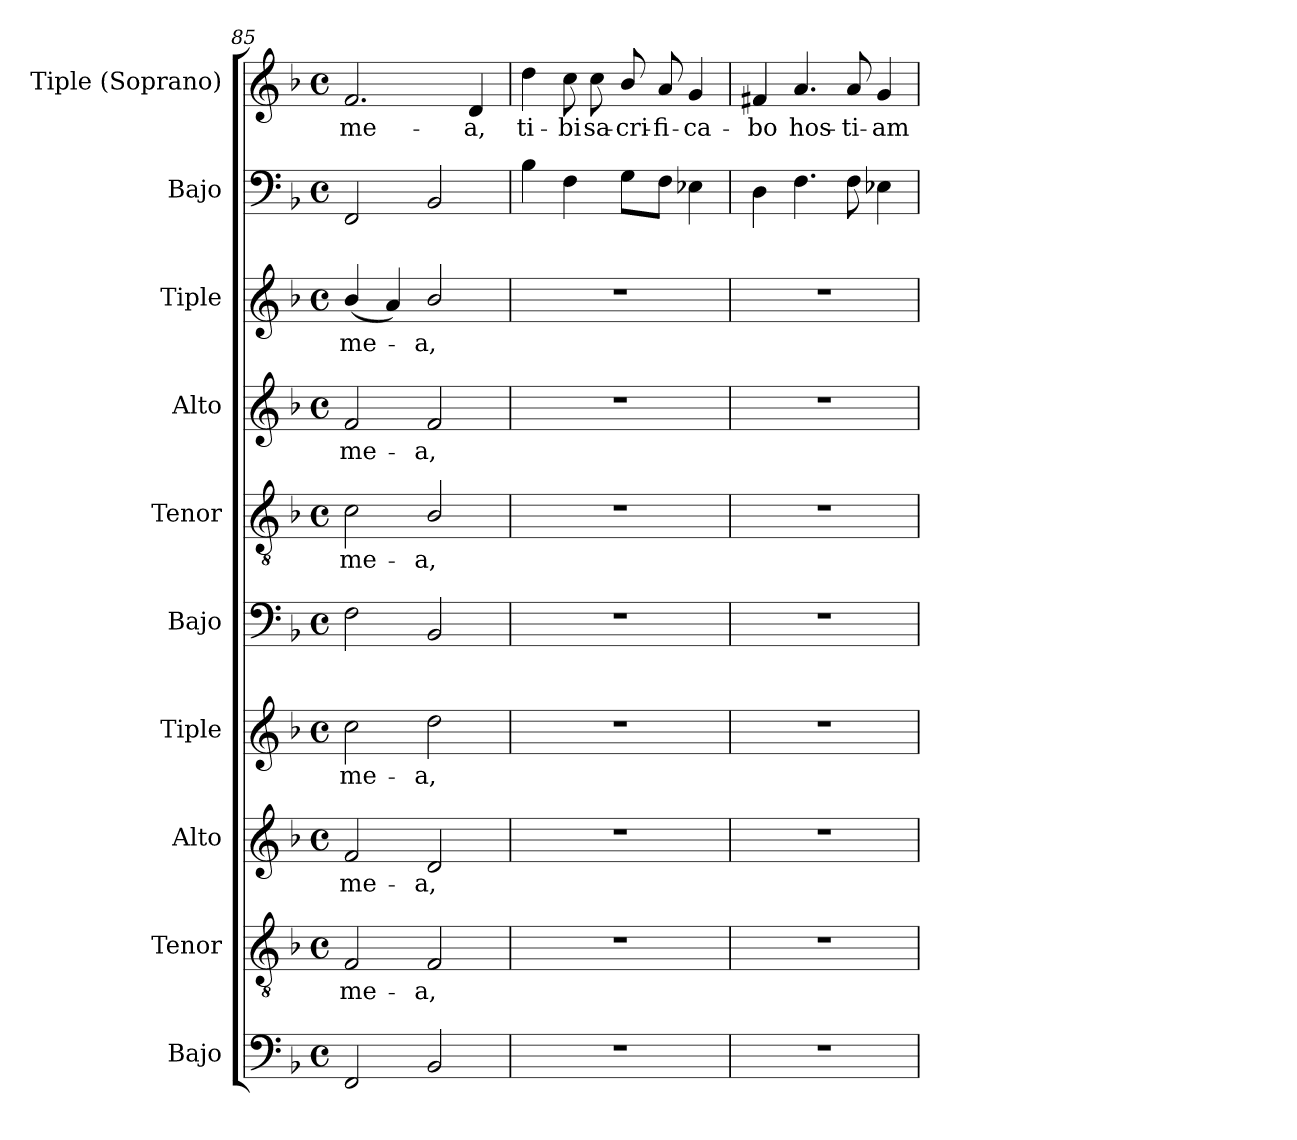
**kern	**kern	**text	**kern	**text	**kern	**text	**kern	**kern	**text	**kern	**text	**kern	**text	**kern	**kern	**text
*part10	*part9	*part9	*part8	*part8	*part7	*part7	*part6	*part5	*part5	*part4	*part4	*part3	*part3	*part2	*part1	*part1
*staff10	*staff9	*staff9	*staff8	*staff8	*staff7	*staff7	*staff6	*staff5	*staff5	*staff4	*staff4	*staff3	*staff3	*staff2	*staff1	*staff1
*I"Bajo	*I"Tenor	*	*I"Alto	*	*I"Tiple	*	*I"Bajo	*I"Tenor	*	*I"Alto	*	*I"Tiple	*	*I"Bajo	*I"Tiple (Soprano)	*
*I'B.	*I'T.	*	*I'A.	*	*	*	*I'B.	*I'T.	*	*I'A.	*	*	*	*I'B.	*I'S.	*
!!LO:PB:g=z
*clefF4	*clefGv2	*	*clefG2	*	*clefG2	*	*clefF4	*clefGv2	*	*clefG2	*	*clefG2	*	*clefF4	*clefG2	*
*	*ITrd7c12	*	*	*	*	*	*	*ITrd7c12	*	*	*	*	*	*	*	*
*k[b-]	*k[b-]	*	*k[b-]	*	*k[b-]	*	*k[b-]	*k[b-]	*	*k[b-]	*	*k[b-]	*	*k[b-]	*k[b-]	*
*F:	*F:	*	*F:	*	*F:	*	*F:	*F:	*	*F:	*	*F:	*	*F:	*F:	*
*M4/4	*M4/4	*	*M4/4	*	*M4/4	*	*M4/4	*M4/4	*	*M4/4	*	*M4/4	*	*M4/4	*M4/4	*
*met(c)	*met(c)	*	*met(c)	*	*met(c)	*	*met(c)	*met(c)	*	*met(c)	*	*met(c)	*	*met(c)	*met(c)	*
=85	=85	=85	=85	=85	=85	=85	=85	=85	=85	=85	=85	=85	=85	=85	=85	=85
!	!	!LO:LY:b:color=#000000	!	!	!	!	!	!	!	!	!	!	!	!	!	!
!	!	!	!	!LO:LY:b:color=#000000	!	!	!	!	!	!	!	!	!	!	!	!
!	!	!	!	!	!	!LO:LY:b:color=#000000	!	!	!	!	!	!	!	!	!	!
!	!	!	!	!	!	!	!	!	!LO:LY:b:color=#000000	!	!	!	!	!	!	!
!	!	!	!	!	!	!	!	!	!	!	!LO:LY:b:color=#000000	!	!	!	!	!
!	!	!	!	!	!	!	!	!	!	!	!	!	!LO:LY:b:color=#000000	!	!	!
!	!	!	!	!	!	!	!	!	!	!	!	!	!	!	!	!LO:LY:b:color=#000000
2FFi/	2FFi/	me-	2fi/	me-	2cci\	me-	2Fi\	2Ci\	me-	2fi/	me-	(4b-i/	me-	2FFi/	2.fi/	me-
.	.	.	.	.	.	.	.	.	.	.	.	4ai/)	.	.	.	.
!	!	!LO:LY:b:color=#000000	!	!	!	!	!	!	!	!	!	!	!	!	!	!
!	!	!	!	!LO:LY:b:color=#000000	!	!	!	!	!	!	!	!	!	!	!	!
!	!	!	!	!	!	!LO:LY:b:color=#000000	!	!	!	!	!	!	!	!	!	!
!	!	!	!	!	!	!	!	!	!LO:LY:b:color=#000000	!	!	!	!	!	!	!
!	!	!	!	!	!	!	!	!	!	!	!LO:LY:b:color=#000000	!	!	!	!	!
!	!	!	!	!	!	!	!	!	!	!	!	!	!LO:LY:b:color=#000000	!	!	!
2BB-i/	2FFi/	-a,	2di/	-a,	2ddi\	-a,	2BB-i/	2BB-i/	-a,	2fi/	-a,	2b-i/	-a,	2BB-i/	.	.
!	!	!	!	!	!	!	!	!	!	!	!	!	!	!	!	!LO:LY:b:color=#000000
.	.	.	.	.	.	.	.	.	.	.	.	.	.	.	4di/	-a,
=86	=86	=86	=86	=86	=86	=86	=86	=86	=86	=86	=86	=86	=86	=86	=86	=86
!	!	!	!	!	!	!	!	!	!	!	!	!	!	!	!	!LO:LY:b:color=#000000
1r	1r	.	1r	.	1r	.	1r	1r	.	1r	.	1r	.	4B-i\	4ddi\	ti-
!	!	!	!	!	!	!	!	!	!	!	!	!	!	!	!	!LO:LY:b:color=#000000
.	.	.	.	.	.	.	.	.	.	.	.	.	.	4Fi\	8cci\	-bi
!	!	!	!	!	!	!	!	!	!	!	!	!	!	!	!	!LO:LY:b:color=#000000
.	.	.	.	.	.	.	.	.	.	.	.	.	.	.	8cci\	sa-
!	!	!	!	!	!	!	!	!	!	!	!	!	!	!	!	!LO:LY:b:color=#000000
.	.	.	.	.	.	.	.	.	.	.	.	.	.	8Gi\L	8b-i/	-cri-
!	!	!	!	!	!	!	!	!	!	!	!	!	!	!	!	!LO:LY:b:color=#000000
.	.	.	.	.	.	.	.	.	.	.	.	.	.	8Fi\J	8ai/	-fi-
!	!	!	!	!	!	!	!	!	!	!	!	!	!	!	!	!LO:LY:b:color=#000000
.	.	.	.	.	.	.	.	.	.	.	.	.	.	4E-Xi\	4gi/	-ca-
=87	=87	=87	=87	=87	=87	=87	=87	=87	=87	=87	=87	=87	=87	=87	=87	=87
!	!	!	!	!	!	!	!	!	!	!	!	!	!	!	!	!LO:LY:b:color=#000000
1r	1r	.	1r	.	1r	.	1r	1r	.	1r	.	1r	.	4Di\	4f#Xi/	-bo
!	!	!	!	!	!	!	!	!	!	!	!	!	!	!	!	!LO:LY:b:color=#000000
.	.	.	.	.	.	.	.	.	.	.	.	.	.	4.Fi\	4.ai/	hos-
!	!	!	!	!	!	!	!	!	!	!	!	!	!	!	!	!LO:LY:b:color=#000000
.	.	.	.	.	.	.	.	.	.	.	.	.	.	8Fi\	8ai/	-ti-
!	!	!	!	!	!	!	!	!	!	!	!	!	!	!	!	!LO:LY:b:color=#000000
.	.	.	.	.	.	.	.	.	.	.	.	.	.	4E-Xi\	4gi/	-am
=	=	=	=	=	=	=	=	=	=	=	=	=	=	=	=	=
*-	*-	*-	*-	*-	*-	*-	*-	*-	*-	*-	*-	*-	*-	*-	*-	*-
